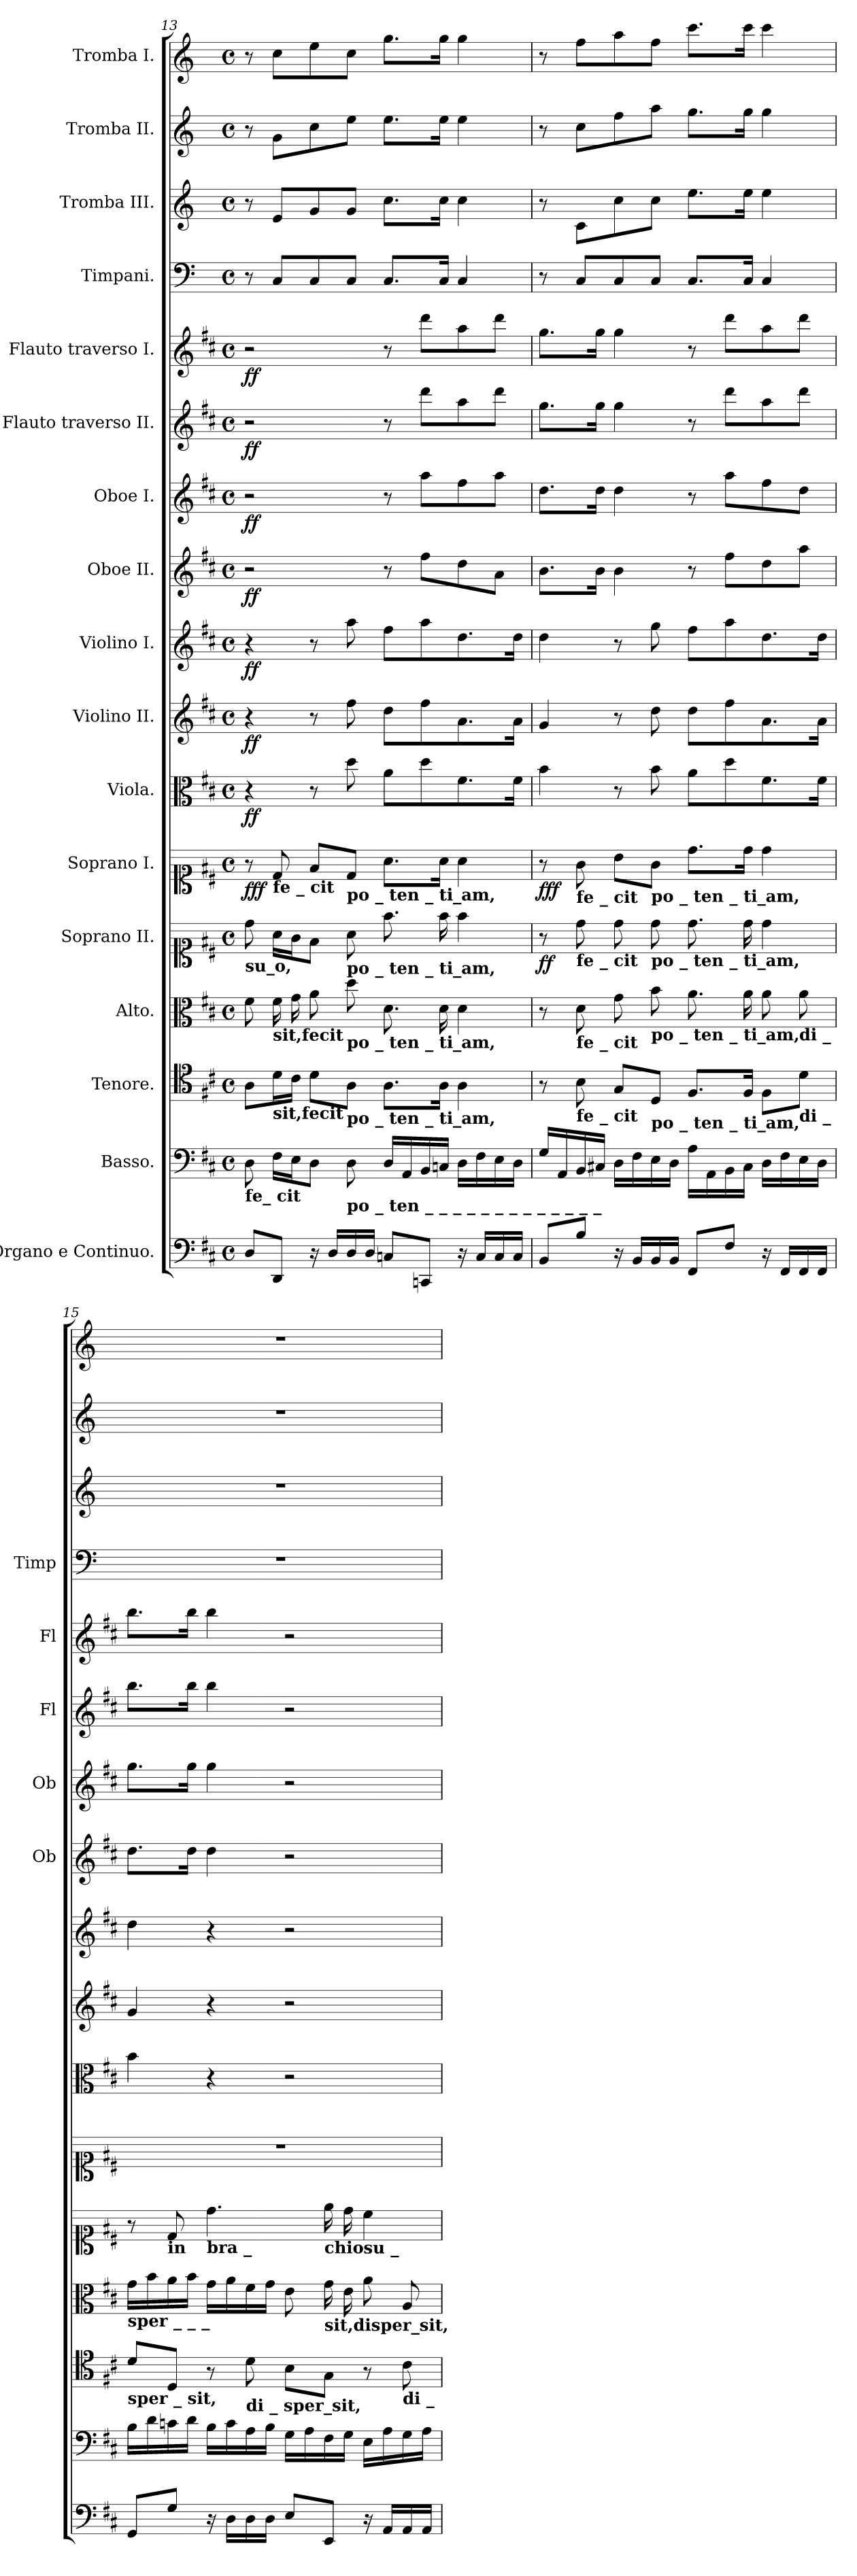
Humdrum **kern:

**kern	**kern	**kern	**kern	**kern	**dynam	**kern	**dynam	**kern	**dynam	**kern	**dynam	**kern	**dynam	**kern	**dynam	**kern	**dynam	**kern	**dynam	**kern	**dynam	**kern	**kern	**kern	**kern
*part17	*part16	*part15	*part14	*part13	*part13	*part12	*part12	*part11	*part11	*part10	*part10	*part9	*part9	*part8	*part8	*part7	*part7	*part6	*part6	*part5	*part5	*part4	*part3	*part2	*part1
*staff17	*staff16	*staff15	*staff14	*staff13	*staff13	*staff12	*staff12	*staff11	*staff11	*staff10	*staff10	*staff9	*staff9	*staff8	*staff8	*staff7	*staff7	*staff6	*staff6	*staff5	*staff5	*staff4	*staff3	*staff2	*staff1
*I"Organo  e Continuo.	*I"Basso.	*I"Tenore.	*I"Alto.	*I"Soprano  II.	*	*I"Soprano  I.	*	*I"Viola.	*	*I"Violino II.	*	*I"Violino I.	*	*I"Oboe  II.	*	*I"Oboe  I.	*	*I"Flauto  traverso  II.	*	*I"Flauto  traverso  I.	*	*I"Timpani.	*I"Tromba  III.	*I"Tromba  II.	*I"Tromba  I.
*	*	*	*	*	*	*	*	*	*	*	*	*	*	*I'Ob	*	*I'Ob	*	*I'Fl	*	*I'Fl	*	*I'Timp	*	*	*
*clefF4	*clefF4	*clefC4	*clefC3	*clefC1	*	*clefC1	*	*clefC3	*	*clefG2	*	*clefG2	*	*clefG2	*	*clefG2	*	*clefG2	*	*clefG2	*	*clefF4	*clefG2	*clefG2	*clefG2
*	*	*	*	*	*	*	*	*	*	*	*	*	*	*	*	*	*	*	*	*	*	*	*ITrd-1c-2	*ITrd-1c-2	*ITrd-1c-2
*k[f#c#]	*k[f#c#]	*k[f#c#]	*k[f#c#]	*k[f#c#]	*	*k[f#c#]	*	*k[f#c#]	*	*k[f#c#]	*	*k[f#c#]	*	*k[f#c#]	*	*k[f#c#]	*	*k[f#c#]	*	*k[f#c#]	*	*k[]	*k[f#c#]	*k[f#c#]	*k[f#c#]
*M4/4	*M4/4	*M4/4	*M4/4	*M4/4	*	*M4/4	*	*M4/4	*	*M4/4	*	*M4/4	*	*M4/4	*	*M4/4	*	*M4/4	*	*M4/4	*	*M4/4	*M4/4	*M4/4	*M4/4
*met(c)	*met(c)	*met(c)	*met(c)	*met(c)	*	*met(c)	*	*met(c)	*	*met(c)	*	*met(c)	*	*met(c)	*	*met(c)	*	*met(c)	*	*met(c)	*	*met(c)	*met(c)	*met(c)	*met(c)
=13	=13	=13	=13	=13	=13	=13	=13	=13	=13	=13	=13	=13	=13	=13	=13	=13	=13	=13	=13	=13	=13	=13	=13	=13	=13
!	!	!	!	!LO:TX:b:B:t=su_o,	!	!	!	!	!	!	!	!	!	!	!	!	!	!	!	!	!	!	!	!	!
!	!LO:TX:b:B:t=fe_ cit	!	!	!	!	!	!	!	!	!	!	!	!	!	!	!	!	!	!	!	!	!	!	!	!
!	!	!	!	!	!	!	!LO:DY:b	!	!	!	!	!	!	!	!	!	!	!	!	!	!	!	!	!	!
!	!	!	!	!	!	!	!LO:DY:n=1:b	!	!	!	!	!	!	!	!	!	!	!	!	!	!	!	!	!	!
!	!	!	!	!	!	!	!LO:DY:n=2:b	!	!LO:DY:b	!	!	!	!	!	!	!	!	!	!	!	!	!	!	!	!
!	!	!	!	!	!	!	!	!	!LO:DY:n=1:b	!	!LO:DY:b	!	!	!	!	!	!	!	!	!	!	!	!	!	!
!	!	!	!	!	!	!	!	!	!	!	!LO:DY:n=1:b	!	!LO:DY:b	!	!	!	!	!	!	!	!	!	!	!	!
!	!	!	!	!	!	!	!	!	!	!	!	!	!LO:DY:n=1:b	!	!LO:DY:b	!	!	!	!	!	!	!	!	!	!
!	!	!	!	!	!	!	!	!	!	!	!	!	!	!	!LO:DY:n=1:b	!	!LO:DY:b	!	!	!	!	!	!	!	!
!	!	!	!	!	!	!	!	!	!	!	!	!	!	!	!	!	!LO:DY:n=1:b	!	!LO:DY:b	!	!	!	!	!	!
!	!	!	!	!	!	!	!	!	!	!	!	!	!	!	!	!	!	!	!LO:DY:n=1:b	!	!LO:DY:b	!	!	!	!
!	!	!	!	!	!	!	!	!	!	!	!	!	!	!	!	!	!	!	!	!	!LO:DY:n=1:b	!	!	!	!
8D/L	8D\	8A\L	8f#\	8dd\	.	8r	f f f	4r	f f	4r	f f	4r	f f	2r	f f	2r	f f	2r	f f	2r	f f	8r	8r	8r	8r
!	!	!	!	!	!	!LO:TX:b:B:t=fe _ cit	!	!	!	!	!	!	!	!	!	!	!	!	!	!	!	!	!	!	!
!	!	!	!LO:TX:b:B:t=sit,fecit	!	!	!	!	!	!	!	!	!	!	!	!	!	!	!	!	!	!	!	!	!	!
!	!	!LO:TX:b:B:t=sit,fecit	!	!	!	!	!	!	!	!	!	!	!	!	!	!	!	!	!	!	!	!	!	!	!
8DD/J	16F#\LL	16d\L	16f#\	16a\LL	.	8d/	.	.	.	.	.	.	.	.	.	.	.	.	.	.	.	8C/L	8f#/L	8a\L	8dd\L
.	16E\J	16c#\JJ	16g\	16g\J	.	.	.	.	.	.	.	.	.	.	.	.	.	.	.	.	.	.	.	.	.
16r	8D\J	8d\L	8a\	8f#\J	.	8f#/L	.	8r	.	8r	.	8r	.	.	.	.	.	.	.	.	.	8C/	8a/	8dd\	8ff#\
16D/LL	.	.	.	.	.	.	.	.	.	.	.	.	.	.	.	.	.	.	.	.	.	.	.	.	.
!	!	!	!	!	!	!LO:TX:b:B:t=po _ ten   _   ti_am,	!	!	!	!	!	!	!	!	!	!	!	!	!	!	!	!	!	!	!
!	!	!	!	!LO:TX:b:B:t=po _ ten   _   ti_am,	!	!	!	!	!	!	!	!	!	!	!	!	!	!	!	!	!	!	!	!	!
!	!	!	!LO:TX:b:B:t=po _ ten   _   ti_am,	!	!	!	!	!	!	!	!	!	!	!	!	!	!	!	!	!	!	!	!	!	!
!	!	!LO:TX:b:B:t=po _ ten   _   ti_am,	!	!	!	!	!	!	!	!	!	!	!	!	!	!	!	!	!	!	!	!	!	!	!
!	!LO:TX:b:B:t=po  _  ten     _          _          _          _          _          _          _          _          _          _          _          _          _	!	!	!	!	!	!	!	!	!	!	!	!	!	!	!	!	!	!	!	!	!	!	!	!
16D/	8D\	8A\J	8dd\	8a\	.	8d/J	.	8dd\	.	8ff#\	.	8aa\	.	.	.	.	.	.	.	.	.	8C/J	8a/J	8ff#\J	8dd\J
16D/JJ	.	.	.	.	.	.	.	.	.	.	.	.	.	.	.	.	.	.	.	.	.	.	.	.	.
8Cn/L	16D/LL	8.A\L	8.d\	8.ff#\	.	8.a\L	.	8a\L	.	8dd\L	.	8ff#\L	.	8r	.	8r	.	8r	.	8r	.	8.C/L	8.dd\L	8.ff#\L	8.aa\L
.	16AA/	.	.	.	.	.	.	.	.	.	.	.	.	.	.	.	.	.	.	.	.	.	.	.	.
8CCn/J	16BB/	.	.	.	.	.	.	8dd\	.	8ff#\	.	8aa\	.	8ff#\L	.	8aa\L	.	8ddd\L	.	8ddd\L	.	.	.	.	.
.	16Cn/JJ	16A\Jk	16d\	16ff#\	.	16a\Jk	.	.	.	.	.	.	.	.	.	.	.	.	.	.	.	16C/Jk	16dd\Jk	16ff#\Jk	16aa\Jk
16r	16D\LL	4A\	4d\	4ff#\	.	4a\	.	8.f#\	.	8.a\	.	8.dd\	.	8dd\	.	8ff#\	.	8aa\	.	8aa\	.	4C/	4dd\	4ff#\	4aa\
16C/LL	16F#\	.	.	.	.	.	.	.	.	.	.	.	.	.	.	.	.	.	.	.	.	.	.	.	.
16C/	16E\	.	.	.	.	.	.	.	.	.	.	.	.	8a\J	.	8aa\J	.	8ddd\J	.	8ddd\J	.	.	.	.	.
16C/JJ	16D\JJ	.	.	.	.	.	.	16f#\Jk	.	16a\Jk	.	16dd\Jk	.	.	.	.	.	.	.	.	.	.	.	.	.
=14	=14	=14	=14	=14	=14	=14	=14	=14	=14	=14	=14	=14	=14	=14	=14	=14	=14	=14	=14	=14	=14	=14	=14	=14	=14
!	!	!	!	!	!LO:DY:b	!	!	!	!	!	!	!	!	!	!	!	!	!	!	!	!	!	!	!	!
!	!	!	!	!	!LO:DY:n=1:b	!	!LO:DY:b	!	!	!	!	!	!	!	!	!	!	!	!	!	!	!	!	!	!
!	!	!	!	!	!	!	!LO:DY:n=1:b	!	!	!	!	!	!	!	!	!	!	!	!	!	!	!	!	!	!
!	!	!	!	!	!	!	!LO:DY:n=2:b	!	!	!	!	!	!	!	!	!	!	!	!	!	!	!	!	!	!
8BB/L	16G/LL	8r	8r	8r	f f	8r	f f f	4b\	.	4g/	.	4dd\	.	8.b\L	.	8.dd\L	.	8.gg\L	.	8.gg\L	.	8r	8r	8r	8r
.	16AA/	.	.	.	.	.	.	.	.	.	.	.	.	.	.	.	.	.	.	.	.	.	.	.	.
!	!	!	!	!	!	!LO:TX:b:B:t=fe  _  cit	!	!	!	!	!	!	!	!	!	!	!	!	!	!	!	!	!	!	!
!	!	!	!	!LO:TX:b:B:t=fe  _  cit	!	!	!	!	!	!	!	!	!	!	!	!	!	!	!	!	!	!	!	!	!
!	!	!	!LO:TX:b:B:t=fe  _  cit	!	!	!	!	!	!	!	!	!	!	!	!	!	!	!	!	!	!	!	!	!	!
!	!	!LO:TX:b:B:t=fe  _  cit	!	!	!	!	!	!	!	!	!	!	!	!	!	!	!	!	!	!	!	!	!	!	!
8B\J	16BB/	8B\	8d\	8dd\	.	8g\	.	.	.	.	.	.	.	.	.	.	.	.	.	.	.	8C/L	8d/L	8dd\L	8gg\L
.	16C#X/JJ	.	.	.	.	.	.	.	.	.	.	.	.	16b\Jk	.	16dd\Jk	.	16gg\Jk	.	16gg\Jk	.	.	.	.	.
16r	16D\LL	8G/L	8g\	8dd\	.	8b\L	.	8r	.	8r	.	8r	.	4b\	.	4dd\	.	4gg\	.	4gg\	.	8C/	8dd\	8gg\	8bb\
16BB/LL	16F#\	.	.	.	.	.	.	.	.	.	.	.	.	.	.	.	.	.	.	.	.	.	.	.	.
!	!	!	!	!	!	!LO:TX:b:B:t=po _ ten  _  ti_am,	!	!	!	!	!	!	!	!	!	!	!	!	!	!	!	!	!	!	!
!	!	!	!	!LO:TX:b:B:t=po _ ten  _  ti_am,	!	!	!	!	!	!	!	!	!	!	!	!	!	!	!	!	!	!	!	!	!
!	!	!	!LO:TX:b:B:t=po _ ten  _  ti_am,	!	!	!	!	!	!	!	!	!	!	!	!	!	!	!	!	!	!	!	!	!	!
!	!	!LO:TX:b:B:t=po _ ten  _  ti_am,	!	!	!	!	!	!	!	!	!	!	!	!	!	!	!	!	!	!	!	!	!	!	!
16BB/	16E\	8D/J	8b\	8dd\	.	8g\J	.	8b\	.	8dd\	.	8gg\	.	.	.	.	.	.	.	.	.	8C/J	8dd\J	8bb\J	8gg\J
16BB/JJ	16D\JJ	.	.	.	.	.	.	.	.	.	.	.	.	.	.	.	.	.	.	.	.	.	.	.	.
8FF#/L	16A\LL	8.F#/L	8.a\	8.dd\	.	8.dd\L	.	8a\L	.	8dd\L	.	8ff#\L	.	8r	.	8r	.	8r	.	8r	.	8.C/L	8.ff#\L	8.aa\L	8.ddd\L
.	16AA\	.	.	.	.	.	.	.	.	.	.	.	.	.	.	.	.	.	.	.	.	.	.	.	.
8F#\J	16BB\	.	.	.	.	.	.	8dd\	.	8ff#\	.	8aa\	.	8ff#\L	.	8aa\L	.	8ddd\L	.	8ddd\L	.	.	.	.	.
.	16C#\JJ	16F#/Jk	16a\	16dd\	.	16dd\Jk	.	.	.	.	.	.	.	.	.	.	.	.	.	.	.	16C/Jk	16ff#\Jk	16aa\Jk	16ddd\Jk
16r	16D\LL	8F#\L	8a\	4dd\	.	4dd\	.	8.f#\	.	8.a\	.	8.dd\	.	8dd\	.	8ff#\	.	8aa\	.	8aa\	.	4C/	4ff#\	4aa\	4ddd\
16FF#/LL	16F#\	.	.	.	.	.	.	.	.	.	.	.	.	.	.	.	.	.	.	.	.	.	.	.	.
!	!	!	!LO:TX:b:B:t=di  _	!	!	!	!	!	!	!	!	!	!	!	!	!	!	!	!	!	!	!	!	!	!
!	!	!LO:TX:b:B:t=di  _	!	!	!	!	!	!	!	!	!	!	!	!	!	!	!	!	!	!	!	!	!	!	!
16FF#/	16E\	8d\J	8a\	.	.	.	.	.	.	.	.	.	.	8aa\J	.	8dd\J	.	8ddd\J	.	8ddd\J	.	.	.	.	.
16FF#/JJ	16D\JJ	.	.	.	.	.	.	16f#\Jk	.	16a\Jk	.	16dd\Jk	.	.	.	.	.	.	.	.	.	.	.	.	.
=15	=15	=15	=15	=15	=15	=15	=15	=15	=15	=15	=15	=15	=15	=15	=15	=15	=15	=15	=15	=15	=15	=15	=15	=15	=15
!	!	!	!LO:TX:b:B:t=sper     _        _        _	!	!	!	!	!	!	!	!	!	!	!	!	!	!	!	!	!	!	!	!	!	!
!	!	!LO:TX:b:B:t=sper _ sit,	!	!	!	!	!	!	!	!	!	!	!	!	!	!	!	!	!	!	!	!	!	!	!
8GG/L	16B\LL	8d/L	16g\LL	8r	.	1r	.	4b\	.	4g/	.	4dd\	.	8.dd\L	.	8.gg\L	.	8.bb\L	.	8.bb\L	.	1r	1r	1r	1r
.	16d\	.	16b\	.	.	.	.	.	.	.	.	.	.	.	.	.	.	.	.	.	.	.	.	.	.
!	!	!	!	!LO:TX:b:B:t=in	!	!	!	!	!	!	!	!	!	!	!	!	!	!	!	!	!	!	!	!	!
8G\J	16cn\	8D/J	16a\	8d/	.	.	.	.	.	.	.	.	.	.	.	.	.	.	.	.	.	.	.	.	.
.	16d\JJ	.	16b\JJ	.	.	.	.	.	.	.	.	.	.	16dd\Jk	.	16gg\Jk	.	16bb\Jk	.	16bb\Jk	.	.	.	.	.
!	!	!	!	!LO:TX:b:B:t=bra        _	!	!	!	!	!	!	!	!	!	!	!	!	!	!	!	!	!	!	!	!	!
16r	16B\LL	8r	16g\LL	4.dd\	.	.	.	4r	.	4r	.	4r	.	4dd\	.	4gg\	.	4bb\	.	4bb\	.	.	.	.	.
16D\LL	16c\	.	16a\	.	.	.	.	.	.	.	.	.	.	.	.	.	.	.	.	.	.	.	.	.	.
!	!	!LO:TX:b:B:t=di _ sper_sit,	!	!	!	!	!	!	!	!	!	!	!	!	!	!	!	!	!	!	!	!	!	!	!
16D\	16A\	8d\	16f#\	.	.	.	.	.	.	.	.	.	.	.	.	.	.	.	.	.	.	.	.	.	.
16D\JJ	16B\JJ	.	16g\JJ	.	.	.	.	.	.	.	.	.	.	.	.	.	.	.	.	.	.	.	.	.	.
8E\L	16G\LL	8B\L	8e\	.	.	.	.	2r	.	2r	.	2r	.	2r	.	2r	.	2r	.	2r	.	.	.	.	.
.	16A\	.	.	.	.	.	.	.	.	.	.	.	.	.	.	.	.	.	.	.	.	.	.	.	.
!	!	!	!	!LO:TX:b:B:t=chio	!	!	!	!	!	!	!	!	!	!	!	!	!	!	!	!	!	!	!	!	!
!	!	!	!LO:TX:b:B:t=sit,disper_sit,	!	!	!	!	!	!	!	!	!	!	!	!	!	!	!	!	!	!	!	!	!	!
8EE/J	16F#\	8G\J	16g\	16ee\	.	.	.	.	.	.	.	.	.	.	.	.	.	.	.	.	.	.	.	.	.
.	16G\JJ	.	16e\	16dd\	.	.	.	.	.	.	.	.	.	.	.	.	.	.	.	.	.	.	.	.	.
!	!	!	!	!LO:TX:b:B:t=su     _	!	!	!	!	!	!	!	!	!	!	!	!	!	!	!	!	!	!	!	!	!
16r	16E\LL	8r	8a\	4cc#\	.	.	.	.	.	.	.	.	.	.	.	.	.	.	.	.	.	.	.	.	.
16AA/LL	16A\	.	.	.	.	.	.	.	.	.	.	.	.	.	.	.	.	.	.	.	.	.	.	.	.
!	!	!LO:TX:b:B:t=di  _	!	!	!	!	!	!	!	!	!	!	!	!	!	!	!	!	!	!	!	!	!	!	!
16AA/	16G\	8c#\	8A/	.	.	.	.	.	.	.	.	.	.	.	.	.	.	.	.	.	.	.	.	.	.
16AA/JJ	16A\JJ	.	.	.	.	.	.	.	.	.	.	.	.	.	.	.	.	.	.	.	.	.	.	.	.
=	=	=	=	=	=	=	=	=	=	=	=	=	=	=	=	=	=	=	=	=	=	=	=	=	=
*-	*-	*-	*-	*-	*-	*-	*-	*-	*-	*-	*-	*-	*-	*-	*-	*-	*-	*-	*-	*-	*-	*-	*-	*-	*-
